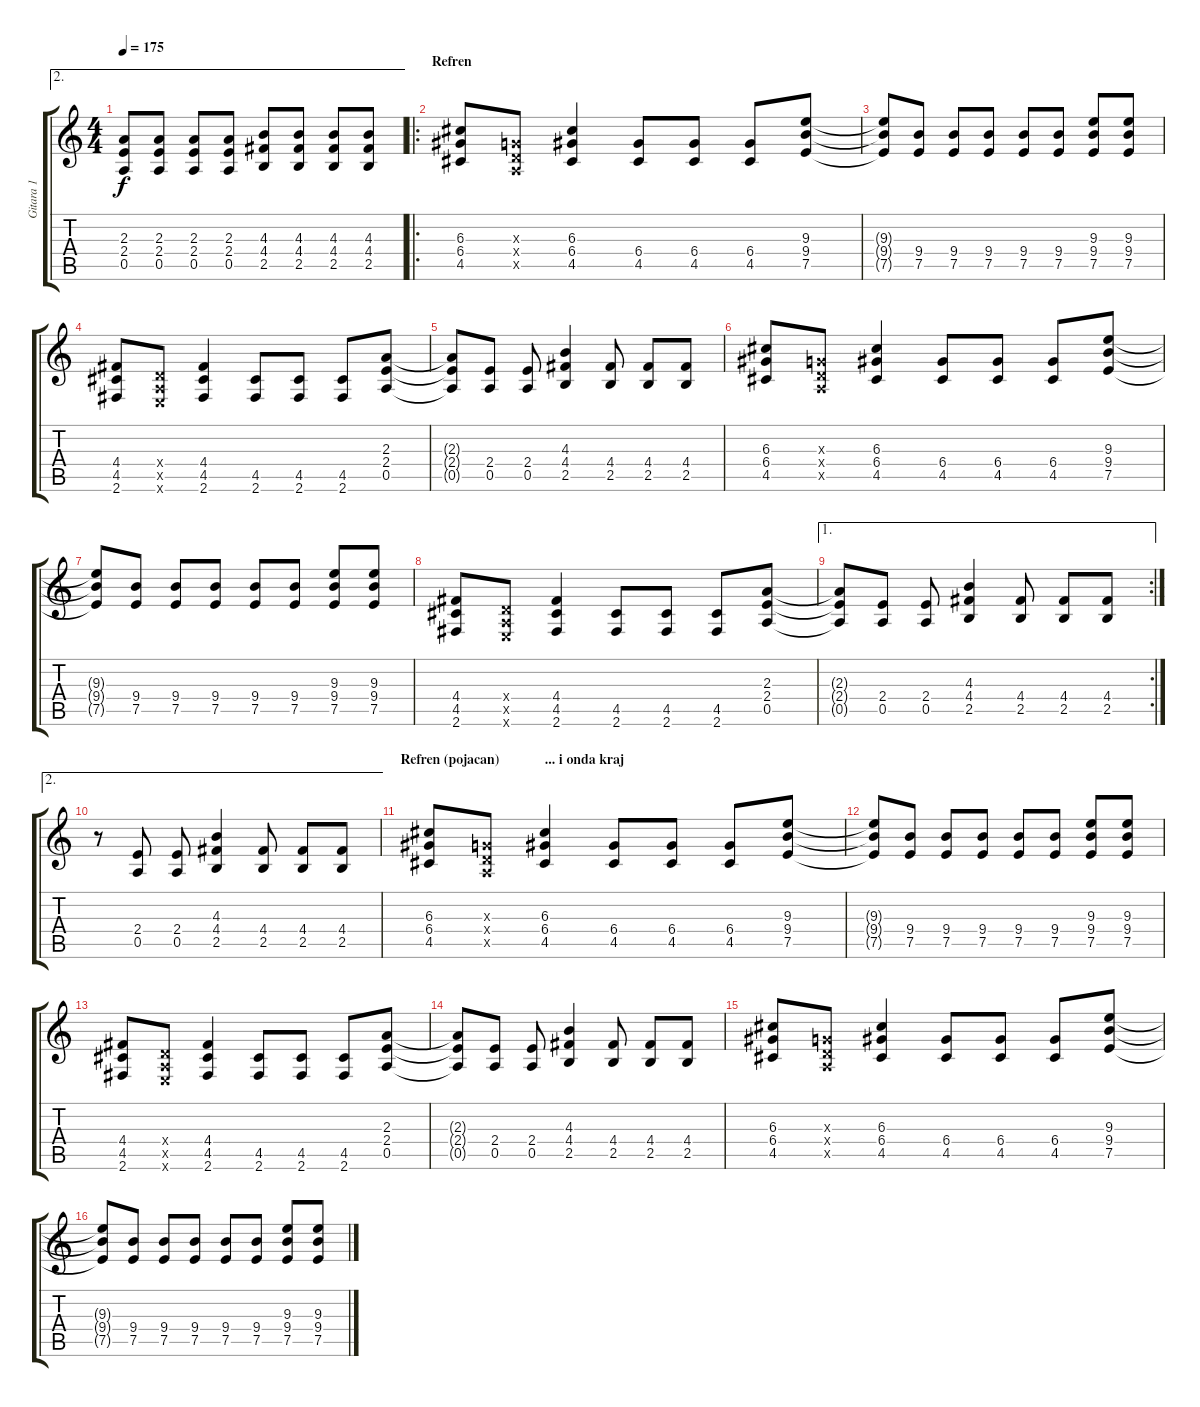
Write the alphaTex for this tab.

\track ("Gitara 1" "Gitara 1") {instrument overdrivenguitar}
\staff {score tabs}
\tuning (E4 B3 G3 D3 A2 E2) {hide}
\ae 2
\ts (4 4)
\tempo 175
\clef g2
\ks c
(2.3 2.4 0.5).8{dy f} (2.3 2.4 0.5).8 (2.3 2.4 0.5).8 (2.3 2.4 0.5).8 (4.3 4.4 2.5).8 (4.3 4.4 2.5).8 (4.3 4.4 2.5).8 (4.3 4.4 2.5).8 |
\ro
\section ("" "Refren")
(6.3 6.4 4.5).8 (0.3{x} 0.4{x} 0.5{x}).8 (6.3 6.4 4.5).4 (6.4 4.5).8 (6.4 4.5).8 (6.4 4.5).8 (9.3 9.4 7.5).8 |
(9.3{t} 9.4{t} 7.5{t}).8 (9.4 7.5).8 (9.4 7.5).8 (9.4 7.5).8 (9.4 7.5).8 (9.4 7.5).8 (9.3 9.4 7.5).8 (9.3 9.4 7.5).8 |
(4.4 4.5 2.6).8 (0.4{x} 0.5{x} 0.6{x}).8 (4.4 4.5 2.6).4 (4.5 2.6).8 (4.5 2.6).8 (4.5 2.6).8 (2.3 2.4 0.5).8 |
(2.3{t} 2.4{t} 0.5{t}).8 (2.4 0.5).8 (2.4 0.5).8 (4.3 4.4 2.5).4 (4.4 2.5).8 (4.4 2.5).8 (4.4 2.5).8 |
(6.3 6.4 4.5).8 (0.3{x} 0.4{x} 0.5{x}).8 (6.3 6.4 4.5).4 (6.4 4.5).8 (6.4 4.5).8 (6.4 4.5).8 (9.3 9.4 7.5).8 |
(9.3{t} 9.4{t} 7.5{t}).8 (9.4 7.5).8 (9.4 7.5).8 (9.4 7.5).8 (9.4 7.5).8 (9.4 7.5).8 (9.3 9.4 7.5).8 (9.3 9.4 7.5).8 |
(4.4 4.5 2.6).8 (0.4{x} 0.5{x} 0.6{x}).8 (4.4 4.5 2.6).4 (4.5 2.6).8 (4.5 2.6).8 (4.5 2.6).8 (2.3 2.4 0.5).8 |
\ae 1
\rc 2
(2.3{t} 2.4{t} 0.5{t}).8 (2.4 0.5).8 (2.4 0.5).8 (4.3 4.4 2.5).4 (4.4 2.5).8 (4.4 2.5).8 (4.4 2.5).8 |
\ae 2
r.8 (2.4 0.5).8 (2.4 0.5).8 (4.3 4.4 2.5).4 (4.4 2.5).8 (4.4 2.5).8 (4.4 2.5).8 |
\section ("" "Refren (pojacan)             ... i onda kraj")
(6.3 6.4 4.5).8 (0.3{x} 0.4{x} 0.5{x}).8 (6.3 6.4 4.5).4 (6.4 4.5).8 (6.4 4.5).8 (6.4 4.5).8 (9.3 9.4 7.5).8 |
(9.3{t} 9.4{t} 7.5{t}).8 (9.4 7.5).8 (9.4 7.5).8 (9.4 7.5).8 (9.4 7.5).8 (9.4 7.5).8 (9.3 9.4 7.5).8 (9.3 9.4 7.5).8 |
(4.4 4.5 2.6).8 (0.4{x} 0.5{x} 0.6{x}).8 (4.4 4.5 2.6).4 (4.5 2.6).8 (4.5 2.6).8 (4.5 2.6).8 (2.3 2.4 0.5).8 |
(2.3{t} 2.4{t} 0.5{t}).8 (2.4 0.5).8 (2.4 0.5).8 (4.3 4.4 2.5).4 (4.4 2.5).8 (4.4 2.5).8 (4.4 2.5).8 |
(6.3 6.4 4.5).8 (0.3{x} 0.4{x} 0.5{x}).8 (6.3 6.4 4.5).4 (6.4 4.5).8 (6.4 4.5).8 (6.4 4.5).8 (9.3 9.4 7.5).8 |
(9.3{t} 9.4{t} 7.5{t}).8 (9.4 7.5).8 (9.4 7.5).8 (9.4 7.5).8 (9.4 7.5).8 (9.4 7.5).8 (9.3 9.4 7.5).8 (9.3 9.4 7.5).8
